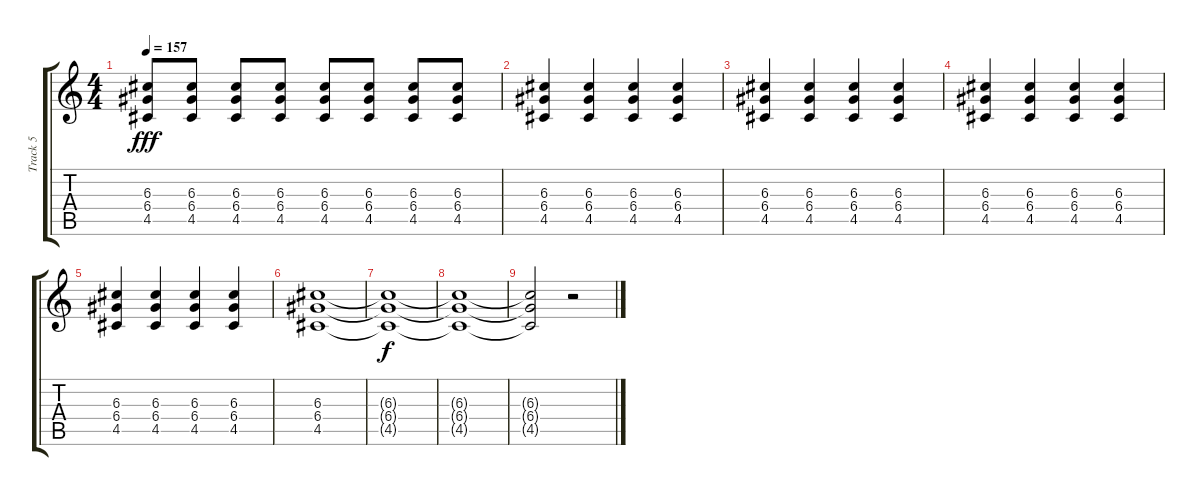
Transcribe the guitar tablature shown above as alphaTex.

\track ("Track 5" "Track 5") {instrument distortionguitar}
\staff {score tabs}
\tuning (E4 B3 G3 D3 A2 E2) {hide}
\ts (4 4)
\tempo 157
\clef g2
\ks c
(6.3 6.4 4.5).8{dy fff} (6.3 6.4 4.5).8 (6.3 6.4 4.5).8 (6.3 6.4 4.5).8 (6.3 6.4 4.5).8 (6.3 6.4 4.5).8 (6.3 6.4 4.5).8 (6.3 6.4 4.5).8 |
(6.3 6.4 4.5).4 (6.3 6.4 4.5).4 (6.3 6.4 4.5).4 (6.3 6.4 4.5).4 |
(6.3 6.4 4.5).4 (6.3 6.4 4.5).4 (6.3 6.4 4.5).4 (6.3 6.4 4.5).4 |
(6.3 6.4 4.5).4 (6.3 6.4 4.5).4 (6.3 6.4 4.5).4 (6.3 6.4 4.5).4 |
(6.3 6.4 4.5).4 (6.3 6.4 4.5).4 (6.3 6.4 4.5).4 (6.3 6.4 4.5).4 |
(6.3 6.4 4.5).1 |
(6.3{t} 6.4{t} 4.5{t}).1{dy f} |
(6.3{t} 6.4{t} 4.5{t}).1 |
(6.3{t} 6.4{t} 4.5{t}).2 r.2
